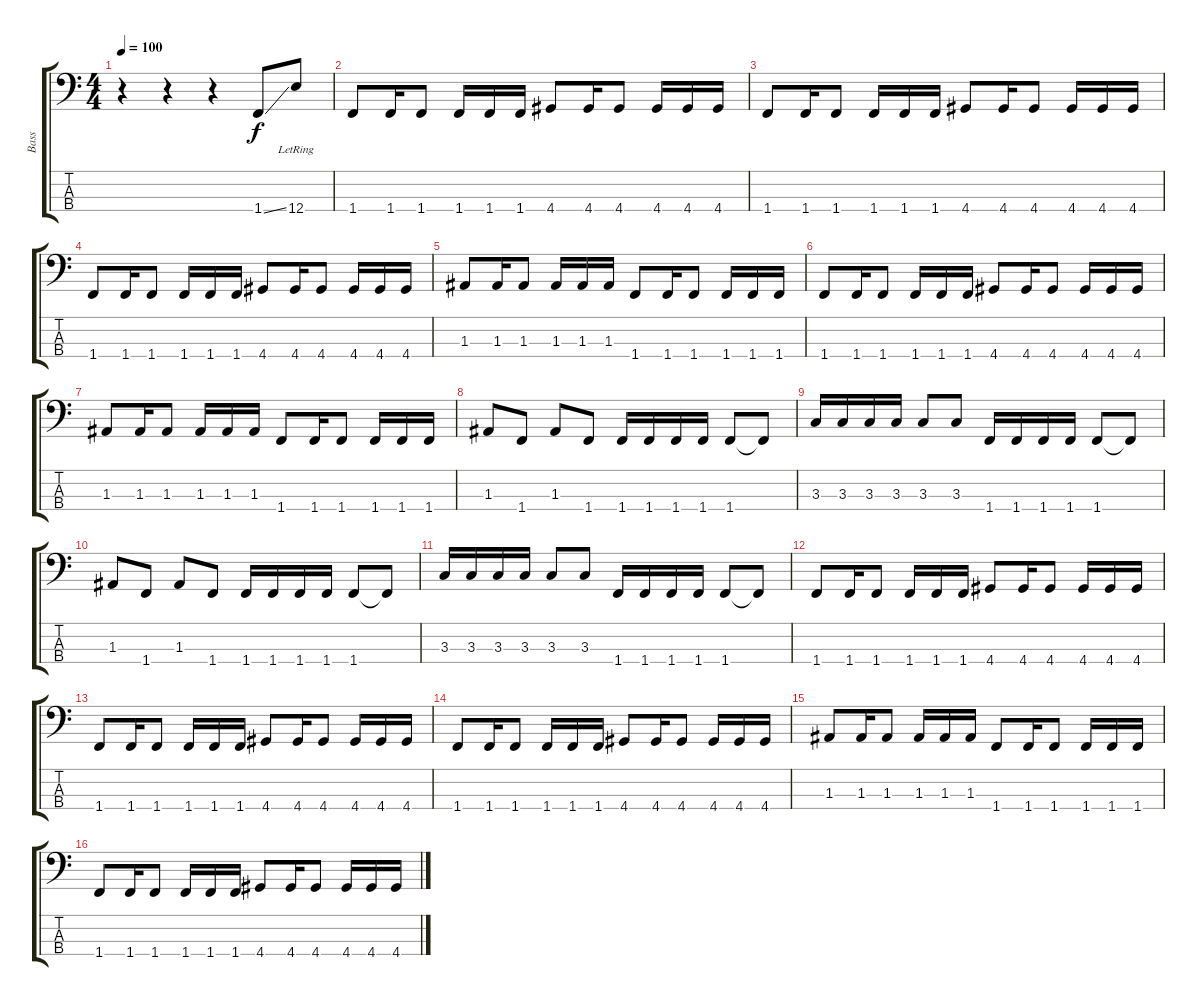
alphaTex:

\track ("Bass" "Bass") {instrument electricbassfinger}
\staff {score tabs}
\tuning (G2 D2 A1 E1) {hide}
\ts (4 4)
\tempo 100
\clef f4
\ks c
r.4{dy f instrument electricbassfinger} r.4 r.4 1.4{ss}.8 12.4{lr}.8 |
1.4.8 1.4.16 1.4.8 1.4.16 1.4.16 1.4.16 4.4.8 4.4.16 4.4.8 4.4.16 4.4.16 4.4.16 |
1.4.8 1.4.16 1.4.8 1.4.16 1.4.16 1.4.16 4.4.8 4.4.16 4.4.8 4.4.16 4.4.16 4.4.16 |
1.4.8 1.4.16 1.4.8 1.4.16 1.4.16 1.4.16 4.4.8 4.4.16 4.4.8 4.4.16 4.4.16 4.4.16 |
1.3.8 1.3.16 1.3.8 1.3.16 1.3.16 1.3.16 1.4.8 1.4.16 1.4.8 1.4.16 1.4.16 1.4.16 |
1.4.8 1.4.16 1.4.8 1.4.16 1.4.16 1.4.16 4.4.8 4.4.16 4.4.8 4.4.16 4.4.16 4.4.16 |
1.3.8 1.3.16 1.3.8 1.3.16 1.3.16 1.3.16 1.4.8 1.4.16 1.4.8 1.4.16 1.4.16 1.4.16 |
1.3.8 1.4.8 1.3.8 1.4.8 1.4.16 1.4.16 1.4.16 1.4.16 1.4.8 1.4{t}.8 |
3.3.16 3.3.16 3.3.16 3.3.16 3.3.8 3.3.8 1.4.16 1.4.16 1.4.16 1.4.16 1.4.8 1.4{t}.8 |
1.3.8 1.4.8 1.3.8 1.4.8 1.4.16 1.4.16 1.4.16 1.4.16 1.4.8 1.4{t}.8 |
3.3.16 3.3.16 3.3.16 3.3.16 3.3.8 3.3.8 1.4.16 1.4.16 1.4.16 1.4.16 1.4.8 1.4{t}.8 |
1.4.8 1.4.16 1.4.8 1.4.16 1.4.16 1.4.16 4.4.8 4.4.16 4.4.8 4.4.16 4.4.16 4.4.16 |
1.4.8 1.4.16 1.4.8 1.4.16 1.4.16 1.4.16 4.4.8 4.4.16 4.4.8 4.4.16 4.4.16 4.4.16 |
1.4.8 1.4.16 1.4.8 1.4.16 1.4.16 1.4.16 4.4.8 4.4.16 4.4.8 4.4.16 4.4.16 4.4.16 |
1.3.8 1.3.16 1.3.8 1.3.16 1.3.16 1.3.16 1.4.8 1.4.16 1.4.8 1.4.16 1.4.16 1.4.16 |
1.4.8 1.4.16 1.4.8 1.4.16 1.4.16 1.4.16 4.4.8 4.4.16 4.4.8 4.4.16 4.4.16 4.4.16
